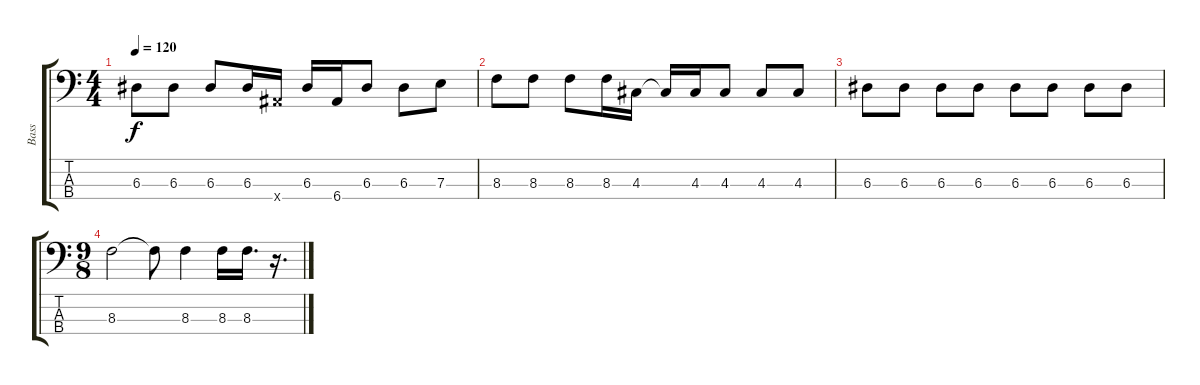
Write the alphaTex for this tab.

\track ("Bass" "Bass") {instrument electricbassfinger}
\staff {score tabs}
\tuning (G2 D2 A1 E1) {hide}
\ts (4 4)
\tempo 120
\clef f4
\ks c
6.3.8{dy f} 6.3.8 6.3.8 6.3.16 6.4{x}.16 6.3.16 6.4.16 6.3.8 6.3.8 7.3.8 |
8.3.8 8.3.8 8.3.8 8.3.16 4.3.16 4.3{t}.16 4.3.16 4.3.8 4.3.8 4.3.8 |
6.3.8 6.3.8 6.3.8 6.3.8 6.3.8 6.3.8 6.3.8 6.3.8 |
\ts (9 8)
8.3.2 8.3{t}.8 8.3.4 8.3.16 8.3.16{d} r.16{d}
